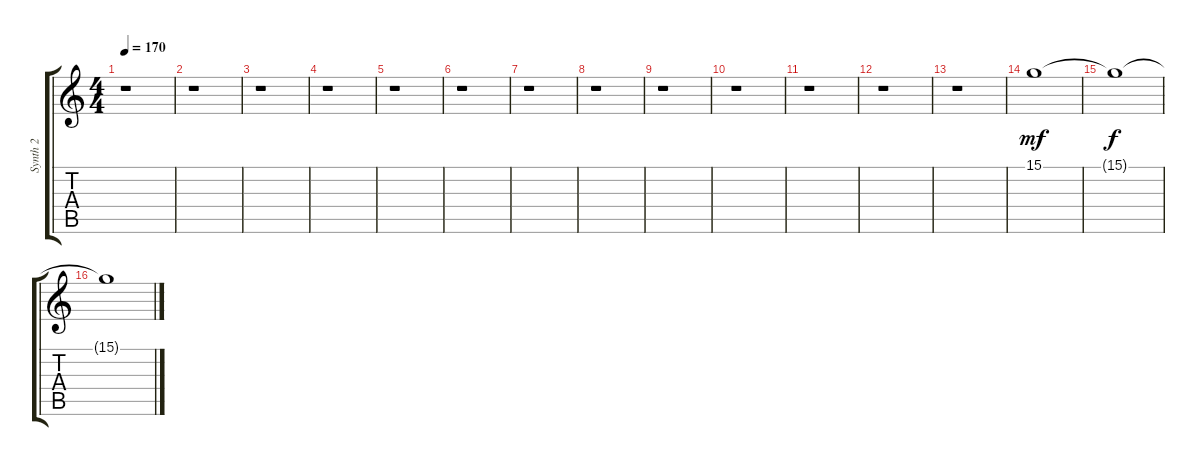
\track ("Synth 2" "Synth 2") {instrument pad7halo}
\staff {score tabs}
\tuning (E4 B3 G3 D3 A2 E2) {hide}
\ts (4 4)
\tempo 170
\clef g2
\ks c
r.1{dy mf instrument pad7halo} |
r.1 |
r.1 |
r.1 |
r.1 |
r.1 |
r.1 |
r.1 |
r.1 |
r.1 |
r.1 |
r.1 |
r.1 |
15.1.1 |
15.1{t}.1{dy f} |
15.1{t}.1
